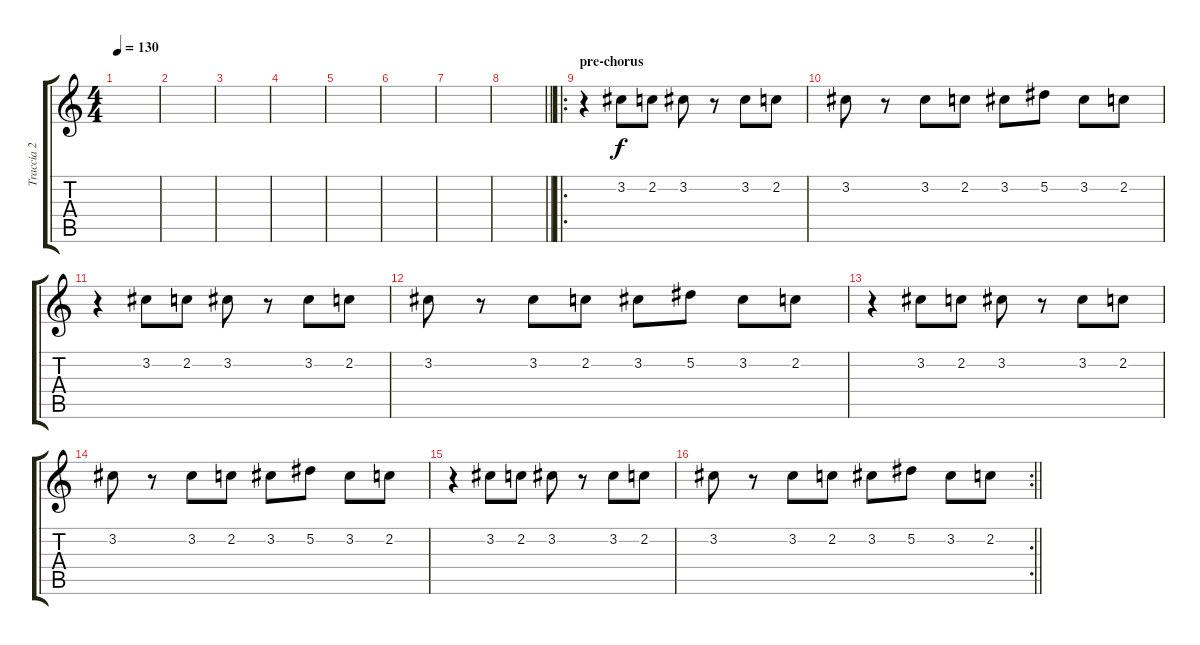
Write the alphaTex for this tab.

\track ("Traccia 2" "Traccia 2") {instrument distortionguitar}
\staff {score tabs}
\tuning (Eb4 Bb3 Gb3 Db3 Ab2 Eb2) {hide}
\ts (4 4)
\tempo 130
\clef g2
\ks c
|
|
|
|
|
|
|
\barLineRight lightlight
|
\ro
\section ("" "pre-chorus")
r.4 3.2.8 2.2.8 3.2.8 r.8 3.2.8 2.2.8 |
3.2.8 r.8 3.2.8 2.2.8 3.2.8 5.2.8 3.2.8 2.2.8 |
r.4 3.2.8 2.2.8 3.2.8 r.8 3.2.8 2.2.8 |
3.2.8 r.8 3.2.8 2.2.8 3.2.8 5.2.8 3.2.8 2.2.8 |
r.4 3.2.8 2.2.8 3.2.8 r.8 3.2.8 2.2.8 |
3.2.8 r.8 3.2.8 2.2.8 3.2.8 5.2.8 3.2.8 2.2.8 |
r.4 3.2.8 2.2.8 3.2.8 r.8 3.2.8 2.2.8 |
\rc 2
\barLineRight lightlight
3.2.8 r.8 3.2.8 2.2.8 3.2.8 5.2.8 3.2.8 2.2.8
